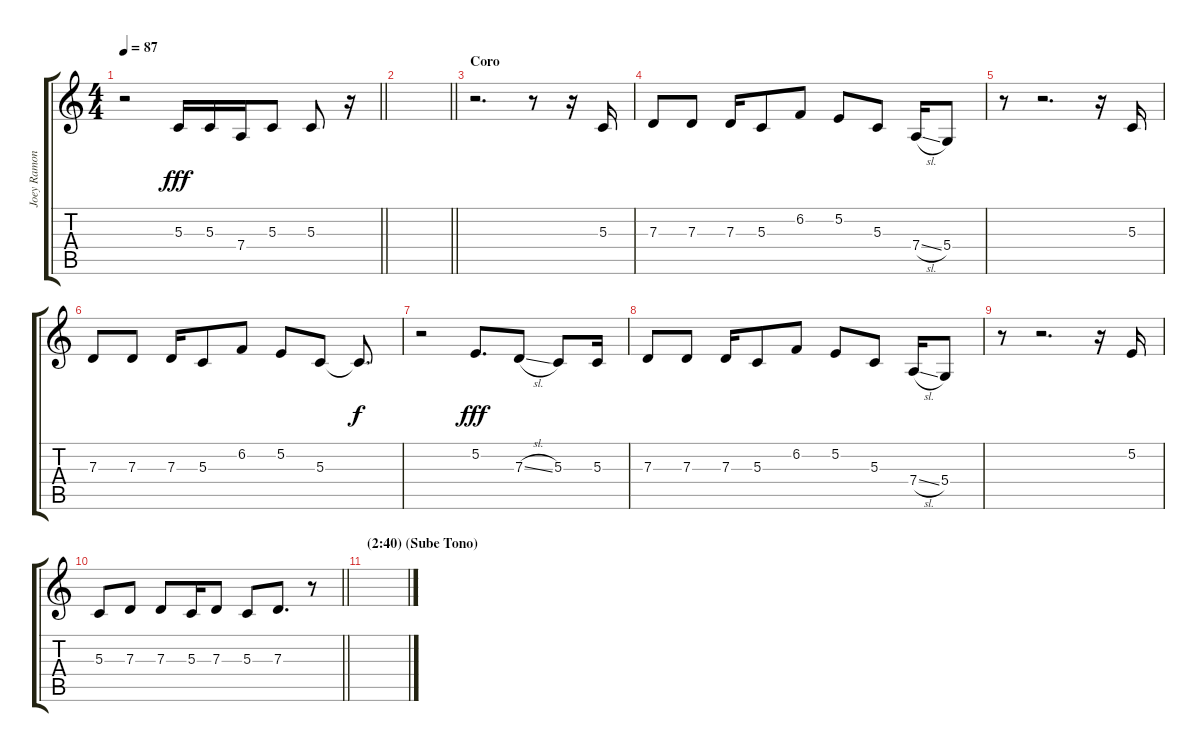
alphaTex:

\track ("Joey Ramone " "Joey Ramon") {instrument synthbrass1}
\staff {score tabs}
\tuning (E4 B3 G3 D3 A2 E2) {hide}
\ts (4 4)
\tempo 87
\clef g2
\barLineRight lightlight
\ks c
r.2{dy fff} 5.3.16 5.3.16 7.4.16 5.3.8 5.3.8 r.16 |
\barLineRight lightlight
|
\section ("" "Coro")
r.2{d} r.8 r.16 5.3.16 |
7.3.8 7.3.8 7.3.16 5.3.8 6.2.8 5.2.8 5.3.8 7.4{sl}.16 5.4.8 |
r.8 r.2{d} r.16 5.3.16 |
7.3.8 7.3.8 7.3.16 5.3.8 6.2.8 5.2.8 5.3.8 5.3{t}.8{d dy f} |
r.2 5.2.8{d dy fff} 7.3{sl}.8 5.3.8 5.3.16 |
7.3.8 7.3.8 7.3.16 5.3.8 6.2.8 5.2.8 5.3.8 7.4{sl}.16 5.4.8 |
r.8 r.2{d} r.16 5.2.16 |
\barLineRight lightlight
5.3.8 7.3.8 7.3.8 5.3.16 7.3.8 5.3.8 7.3.8{d} r.8 |
\section ("" "(2:40) (Sube Tono)")
